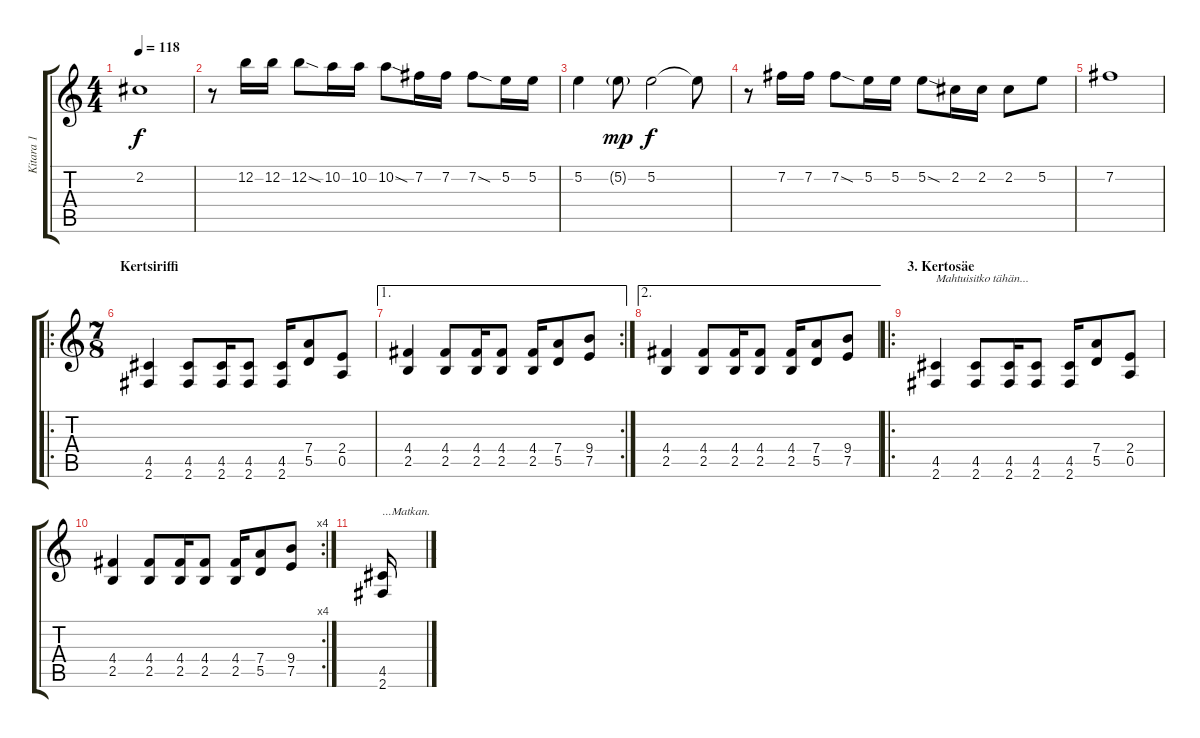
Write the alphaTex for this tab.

\track ("Kitara 1" "Kitara 1") {instrument distortionguitar}
\staff {score tabs}
\tuning (E4 B3 G3 D3 A2 E2) {hide}
\ts (4 4)
\tempo 118
\clef g2
\ks c
2.2.1{dy f} |
r.8{volume 8} 12.2.16 12.2.16 12.2{sod}.8 10.2.16 10.2.16 10.2{sod}.8 7.2.16 7.2.16 7.2{sod}.8 5.2.16 5.2.16 |
5.2.4 5.2{g}.8{dy mp} 5.2.2{dy f} 5.2{t}.8 |
r.8 7.2.16 7.2.16 7.2{sod}.8 5.2.16 5.2.16 5.2{sod}.8 2.2.16 2.2.16 2.2.8 5.2.8 |
7.2.1 |
\ro
\ts (7 8)
\section ("" "Kertsiriffi")
(4.5 2.6).4{volume 13} (4.5 2.6).8 (4.5 2.6).16 (4.5 2.6).8 (4.5 2.6).16 (7.4 5.5).8 (2.4 0.5).8 |
\ae 1
\rc 2
(4.4 2.5).4 (4.4 2.5).8 (4.4 2.5).16 (4.4 2.5).8 (4.4 2.5).16 (7.4 5.5).8 (9.4 7.5).8 |
\ae 2
(4.4 2.5).4 (4.4 2.5).8 (4.4 2.5).16 (4.4 2.5).8 (4.4 2.5).16 (7.4 5.5).8 (9.4 7.5).8 |
\ro
\section ("" "3. Kertosäe")
(4.5 2.6).4{txt "Mahtuisitko tähän..."} (4.5 2.6).8 (4.5 2.6).16 (4.5 2.6).8 (4.5 2.6).16 (7.4 5.5).8 (2.4 0.5).8 |
\rc 4
(4.4 2.5).4 (4.4 2.5).8 (4.4 2.5).16 (4.4 2.5).8 (4.4 2.5).16 (7.4 5.5).8 (9.4 7.5).8 |
(4.5 2.6).16{txt "...Matkan."}
